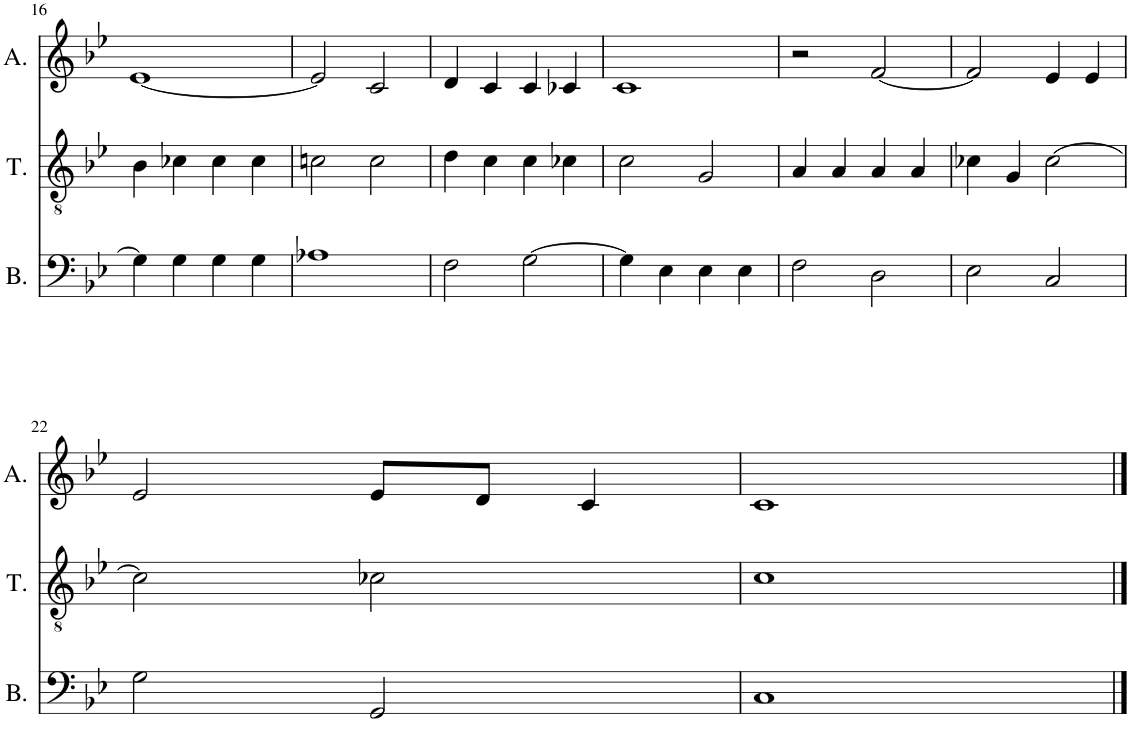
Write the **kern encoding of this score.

**kern	**kern	**kern
*part3	*part2	*part1
*staff3	*staff2	*staff1
*I"Bass	*I"Ténor	*I"Alto
*I'B.	*I'T.	*I'A.
!!LO:PB:g=z
*clefF4	*clefGv2	*clefG2
*k[b-e-]	*k[b-e-]	*k[b-e-]
*M2/2	*M2/2	*M2/2
=16	=16	=16
4G\]	4B-\	[1e-
4G\	4c-X\	.
4G\	4c-\	.
4G\	4c-\	.
=17	=17	=17
1A-X	2cn\	2e-/]
.	2c\	2c/
=18	=18	=18
2F\	4d\	4d/
.	4c\	4c/
[2G\	4c\	4c/
.	4c-X\	4c-X/
=19	=19	=19
4G\]	2c\	1c
4E-\	.	.
4E-\	2G/	.
4E-\	.	.
=20	=20	=20
2F\	4A/	2r
.	4A/	.
2D\	4A/	[2f/
.	4A/	.
=21	=21	=21
2E-\	4c-X\	2f/]
.	4G/	.
2C/	[2c-\	4e-/
.	.	4e-/
!!LO:LB:g=z
=22	=22	=22
2G\	2c-\]	2e-/
2GG/	2c-X\	8e-/L
.	.	8d/J
.	.	4c/
=23	=23	=23
1C	1c	1c
==	==	==
*-	*-	*-
